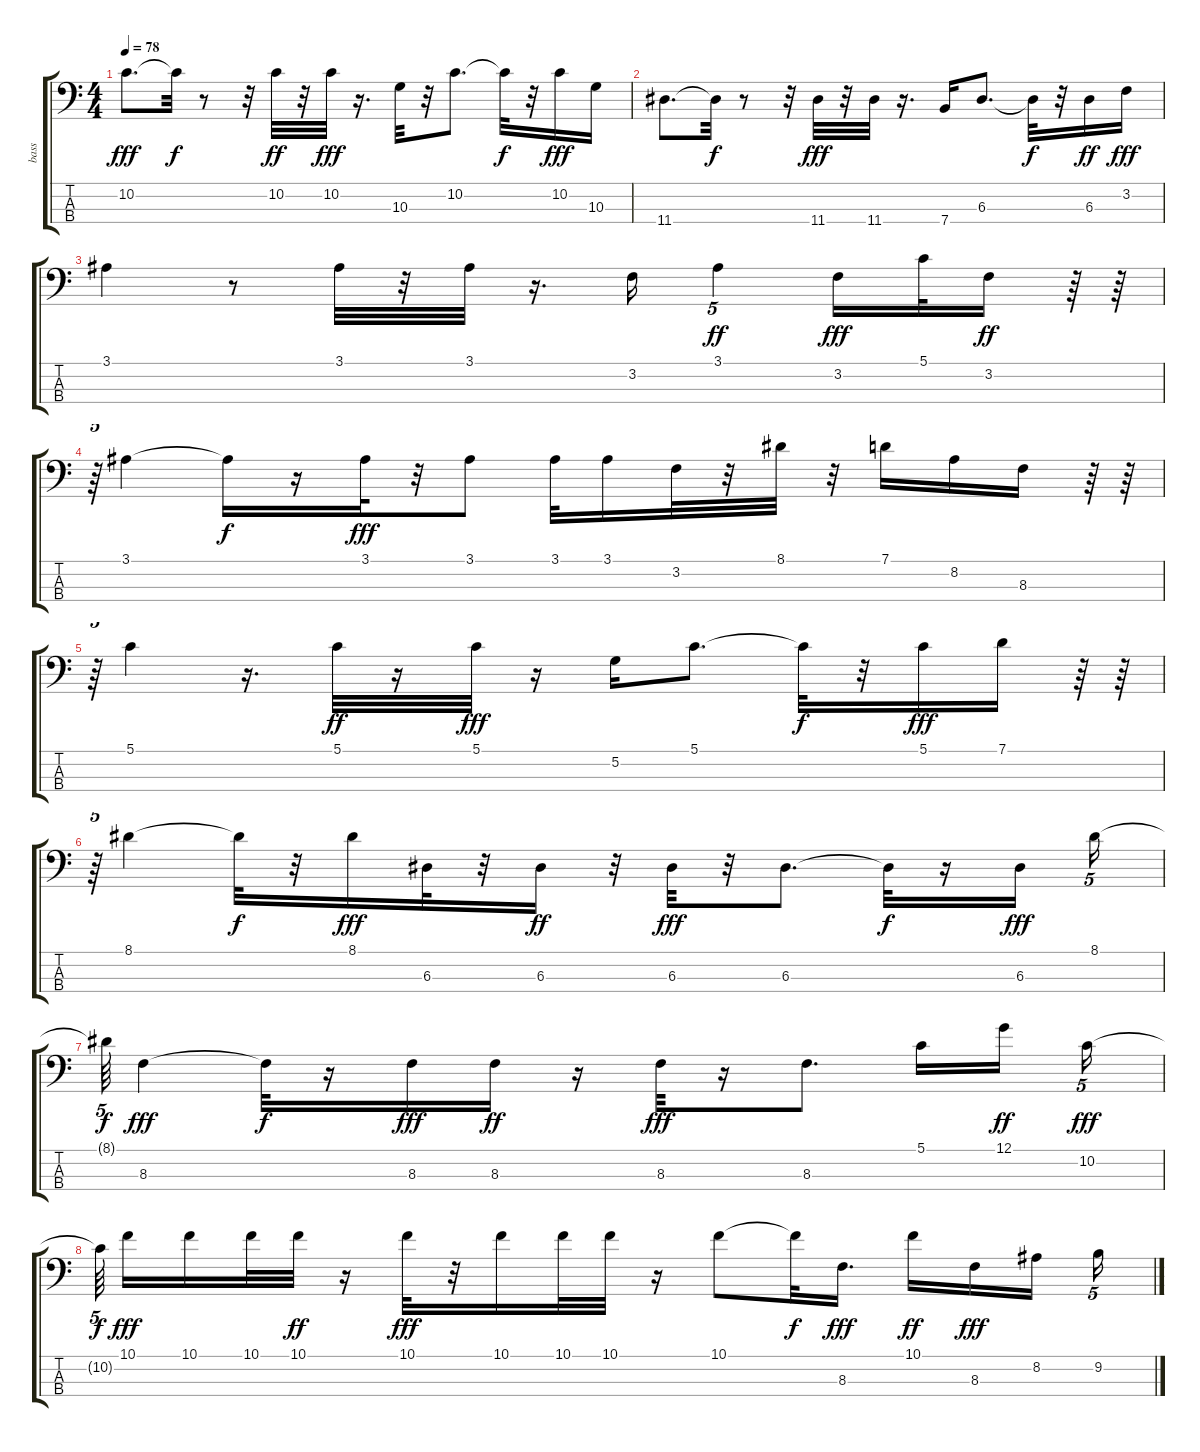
\track ("bass" "bass") {instrument electricbassfinger}
\staff {score tabs}
\tuning (G2 D2 A1 E1) {hide}
\ts (4 4)
\tempo 78
\clef f4
\ks c
10.2.8{d dy fff} 10.2{t}.32{dy f} r.8 r.32 10.2.32{dy ff} r.32 10.2.32{dy fff} r.16{d} 10.3.32 r.32 10.2.8{d} 10.2{t}.32{dy f} r.32 10.2.16{dy fff} 10.3.16 |
11.4.8{d} 11.4{t}.32{dy f} r.8 r.32 11.4.32{dy fff} r.32 11.4.32 r.16{d} 7.4.16 6.3.8{d} 6.3{t}.32{dy f} r.32 6.3.16{dy ff} 3.2.16{dy fff} |
3.1.4 r.8 3.1.32 r.32 3.1.32 r.16{d} 3.2.16 3.1.4{tu (5 4) dy ff} 3.2.16{dy fff} 5.1.32 3.2.16{dy ff} r.64 r.64 |
r.64{tu (5 4)} 3.1.4 3.1{t}.16{dy f} r.16 3.1.32{dy fff} r.32 3.1.8 3.1.32 3.1.16 3.2.32 r.32 8.1.32 r.32 7.1.16 8.2.16 8.3.16 r.64 r.64 |
r.64{tu (5 4)} 5.1.4 r.16{d} 5.1.32{dy ff} r.16 5.1.32{dy fff} r.16 5.2.16 5.1.8{d} 5.1{t}.32{dy f} r.32 5.1.16{dy fff} 7.1.16 r.64 r.64 |
r.64{tu (5 4)} 8.1.4 8.1{t}.32{dy f} r.32 8.1.16{dy fff} 6.3.32 r.32 6.3.16{dy ff} r.32 6.3.32{dy fff} r.32 6.3.8{d} 6.3{t}.32{dy f} r.16 6.3.16{dy fff} 8.1.16{tu (5 4)} |
8.1{t}.64{tu (5 4) dy f} 8.3.4{dy fff} 8.3{t}.32{dy f} r.16 8.3.16{dy fff} 8.3.16{dy ff} r.16 8.3.32{dy fff} r.16 8.3.8{d} 5.1.16 12.1.16{dy ff} 10.2.16{tu (5 4) dy fff} |
10.2{t}.64{tu (5 4) dy f} 10.1.16{dy fff} 10.1.16 10.1.32 10.1.32{dy ff} r.16 10.1.32{dy fff} r.32 10.1.16 10.1.32 10.1.32 r.16 10.1.8 10.1{t}.32{dy f} 8.3.16{d dy fff} 10.1.16{dy ff} 8.3.16{dy fff} 8.2.16 9.2.16{tu (5 4)}
